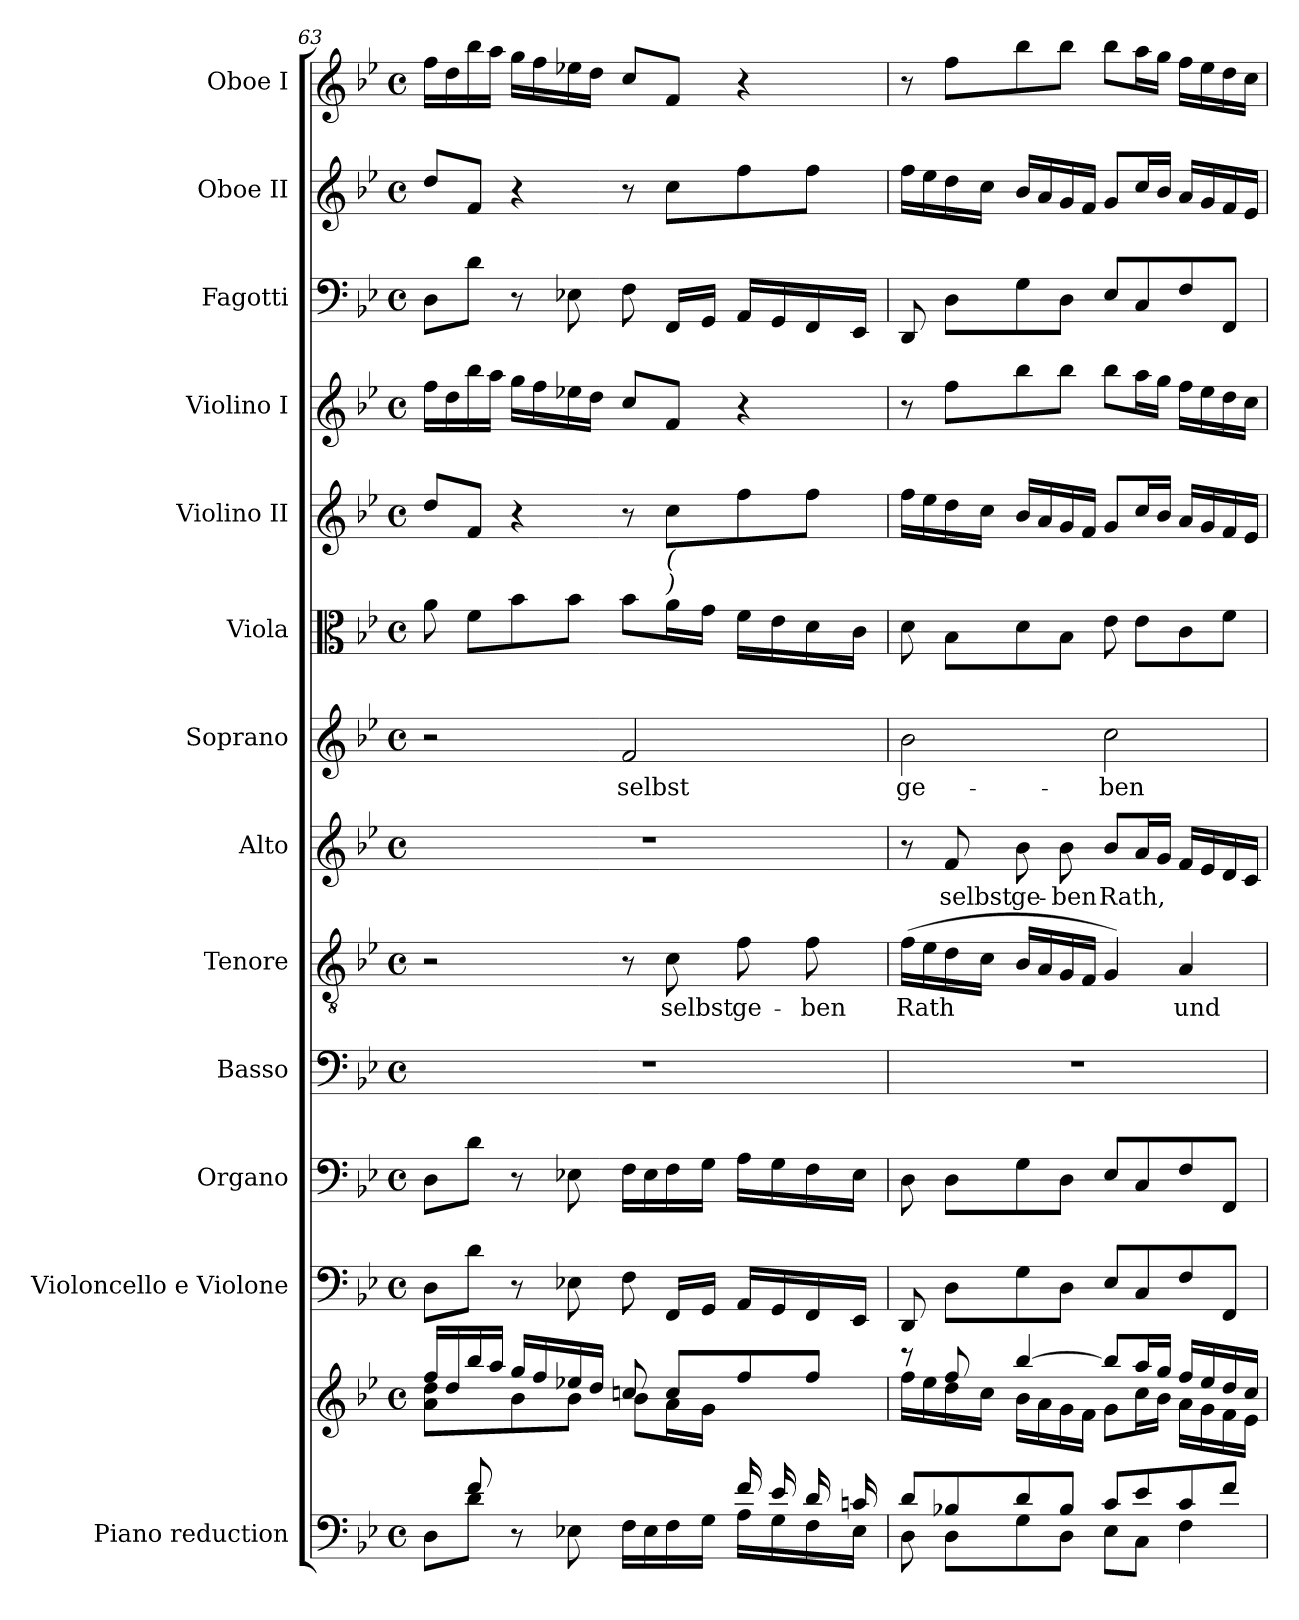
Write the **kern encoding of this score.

**kern	**kern	**kern	**kern	**kern	**kern	**text	**kern	**text	**kern	**text	**kern	**kern	**kern	**kern	**kern	**kern
*part13	*part13	*part12	*part11	*part10	*part9	*part9	*part8	*part8	*part7	*part7	*part6	*part5	*part4	*part3	*part2	*part1
*staff14	*staff13	*staff12	*staff11	*staff10	*staff9	*staff9	*staff8	*staff8	*staff7	*staff7	*staff6	*staff5	*staff4	*staff3	*staff2	*staff1
*I"Piano reduction	*	*I"Violoncello  e Violone	*I"Organo	*I"Basso	*I"Tenore	*	*I"Alto	*	*I"Soprano	*	*I"Viola	*I"Violino II	*I"Violino I	*I"Fagotti	*I"Oboe II	*I"Oboe I
*I'Pno	*	*	*	*	*	*	*	*	*	*	*	*	*	*	*I'Ob	*I'Ob
!!LO:PB:g=z
*clefF4	*clefG2	*clefF4	*clefF4	*clefF4	*clefGv2	*	*clefG2	*	*clefG2	*	*clefC3	*clefG2	*clefG2	*clefF4	*clefG2	*clefG2
*k[b-e-]	*k[b-e-]	*k[b-e-]	*k[b-e-]	*k[b-e-]	*k[b-e-]	*	*k[b-e-]	*	*k[b-e-]	*	*k[b-e-]	*k[b-e-]	*k[b-e-]	*k[b-e-]	*k[b-e-]	*k[b-e-]
*M4/4	*M4/4	*M4/4	*M4/4	*M4/4	*M4/4	*	*M4/4	*	*M4/4	*	*M4/4	*M4/4	*M4/4	*M4/4	*M4/4	*M4/4
*met(c)	*met(c)	*met(c)	*met(c)	*met(c)	*met(c)	*	*met(c)	*	*met(c)	*	*met(c)	*met(c)	*met(c)	*met(c)	*met(c)	*met(c)
=63	=63	=63	=63	=63	=63	=63	=63	=63	=63	=63	=63	=63	=63	=63	=63	=63
*^	*^	*	*	*	*	*	*	*	*	*	*	*	*	*	*	*
8ryy	8D\L	16ff/LL	8a\ 8dd\	8D\L	8D\L	1r	2r	.	1r	.	2r	.	8a\	8dd/L	16ff\LL	8D\L	8dd/L	16ff\LL
.	.	16dd/	.	.	.	.	.	.	.	.	.	.	.	.	16dd\	.	.	16dd\
8f/L	8d\J	16bb-/	8ryy	8d\J	8d\J	.	.	.	.	.	.	.	8f\L	8f/J	16bb-\	8d\J	8f/J	16bb-\
.	.	16aa/JJ	.	.	.	.	.	.	.	.	.	.	.	.	16aa\JJ	.	.	16aa\JJ
2ryy	8r	16gg/LL	8b-\	8r	8r	.	.	.	.	.	.	.	8b-\	4r	16gg\LL	8r	4r	16gg\LL
.	.	16ff/	.	.	.	.	.	.	.	.	.	.	.	.	16ff\	.	.	16ff\
.	8E-X\	16ee-X/	8b-\J	8E-X\	8E-X\	.	.	.	.	.	.	.	8b-\J	.	16ee-X\	8E-X\	.	16ee-X\
.	.	16dd/JJ	.	.	.	.	.	.	.	.	.	.	.	.	16dd\JJ	.	.	16dd\JJ
!	!	!	!	!	!	!	!	!	!	!	!	!LO:LY:b	!	!	!	!	!	!
.	16F\LL	8ccn/	8b-\L	8F\	16F\LL	.	8r	.	.	.	2f/	selbst	8b-\L	8r	8cc/L	8F\	8r	8cc/L
.	16E-\	.	.	.	16E-\	.	.	.	.	.	.	.	.	.	.	.	.	.
!	!	!	!	!	!	!	!	!	!	!	!	!	!	!LO:TX:b:i:t=(	!	!	!	!
!	!	!	!	!	!	!	!	!	!	!	!	!	!	!LO:TX:b:i:t=)	!	!	!	!
!	!	!	!	!	!	!	!	!LO:LY:b	!	!	!	!	!	!	!	!	!	!
.	16F\	8cc/L	16a\L	16FF/LL	16F\	.	8c\	selbst	.	.	.	.	16a\L	8cc\L	8f/J	16FF/LL	8cc\L	8f/J
.	16G\JJ	.	16g\JJ	16GG/JJ	16G\JJ	.	.	.	.	.	.	.	16g\JJ	.	.	16GG/JJ	.	.
!	!	!	!	!	!	!	!	!LO:LY:b	!	!	!	!	!	!	!	!	!	!
16f/LL	16A\LL	8ff/	4ryy	16AA/LL	16A\LL	.	8f\	ge-	.	.	.	.	16f\LL	8ff\	4r	16AA/LL	8ff\	4r
16e-/	16G\	.	.	16GG/	16G\	.	.	.	.	.	.	.	16e-\	.	.	16GG/	.	.
!	!	!	!	!	!	!	!	!LO:LY:b	!	!	!	!	!	!	!	!	!	!
16d/	16F\	8ff/J	.	16FF/	16F\	.	8f\	-ben	.	.	.	.	16d\	8ff\J	.	16FF/	8ff\J	.
16cn/JJ	16E-\JJ	.	.	16EE-/JJ	16E-\JJ	.	.	.	.	.	.	.	16c\JJ	.	.	16EE-/JJ	.	.
=64	=64	=64	=64	=64	=64	=64	=64	=64	=64	=64	=64	=64	=64	=64	=64	=64	=64	=64
!	!	!	!	!	!	!	!	!LO:LY:b	!	!	!	!LO:LY:b	!	!	!	!	!	!
8d/L	8D\	8r	16ff\LL	8DD/	8D\	1r	(16f\LL	Rath	8r	.	2b-\	ge-	8d\	16ff\LL	8r	8DD/	16ff\LL	8r
.	.	.	16ee-\	.	.	.	16e-\	.	.	.	.	.	.	16ee-\	.	.	16ee-\	.
!	!	!	!	!	!	!	!	!	!	!LO:LY:b	!	!	!	!	!	!	!	!
8B-X/	8D\L	8ff/	16dd\	8D\L	8D\L	.	16d\	.	8f/	selbst	.	.	8B-\L	16dd\	8ff\L	8D\L	16dd\	8ff\L
.	.	.	16cc\JJ	.	.	.	16c\JJ	.	.	.	.	.	.	16cc\JJ	.	.	16cc\JJ	.
!	!	!	!	!	!	!	!	!	!	!LO:LY:b	!	!	!	!	!	!	!	!
8d/	8G\	[4bb-/	16b-\LL	8G\	8G\	.	16B-/LL	.	8b-\	ge-	.	.	8d\	16b-/LL	8bb-\	8G\	16b-/LL	8bb-\
.	.	.	16a\	.	.	.	16A/	.	.	.	.	.	.	16a/	.	.	16a/	.
!	!	!	!	!	!	!	!	!	!	!LO:LY:b	!	!	!	!	!	!	!	!
8B-/J	8D\J	.	16g\	8D\J	8D\J	.	16G/	.	8b-\	-ben	.	.	8B-\J	16g/	8bb-\J	8D\J	16g/	8bb-\J
.	.	.	16f\JJ	.	.	.	16F/JJ	.	.	.	.	.	.	16f/JJ	.	.	16f/JJ	.
!	!	!	!	!	!	!	!	!	!	!LO:LY:b	!	!LO:LY:b	!	!	!	!	!	!
8c/L	8E-\L	8bb-/L]	8g\L	8E-/L	8E-/L	.	4G/)	.	8b-/L	Rath,	2cc\	-ben	8e-\	8g/L	8bb-\L	8E-/L	8g/L	8bb-\L
8e-/	8C\J	16aa/L	16cc\L	8C/	8C/	.	.	.	16a/L	.	.	.	8e-\L	16cc/L	16aa\L	8C/	16cc/L	16aa\L
.	.	16gg/JJ	16b-\JJ	.	.	.	.	.	16g/JJ	.	.	.	.	16b-/JJ	16gg\JJ	.	16b-/JJ	16gg\JJ
!	!	!	!	!	!	!	!	!LO:LY:b	!	!	!	!	!	!	!	!	!	!
8c/	4F\	16ff/LL	16a\LL	8F/	8F/	.	4A/	und	16f/LL	.	.	.	8c\	16a/LL	16ff\LL	8F/	16a/LL	16ff\LL
.	.	16ee-/	16g\	.	.	.	.	.	16e-/	.	.	.	.	16g/	16ee-\	.	16g/	16ee-\
8f/J	.	16dd/	16f\	8FF/J	8FF/J	.	.	.	16d/	.	.	.	8f\J	16f/	16dd\	8FF/J	16f/	16dd\
.	.	16cc/JJ	16e-\JJ	.	.	.	.	.	16c/JJ	.	.	.	.	16e-/JJ	16cc\JJ	.	16e-/JJ	16cc\JJ
*v	*v	*	*	*	*	*	*	*	*	*	*	*	*	*	*	*	*	*
*	*v	*v	*	*	*	*	*	*	*	*	*	*	*	*	*	*	*
=	=	=	=	=	=	=	=	=	=	=	=	=	=	=	=	=
*-	*-	*-	*-	*-	*-	*-	*-	*-	*-	*-	*-	*-	*-	*-	*-	*-
